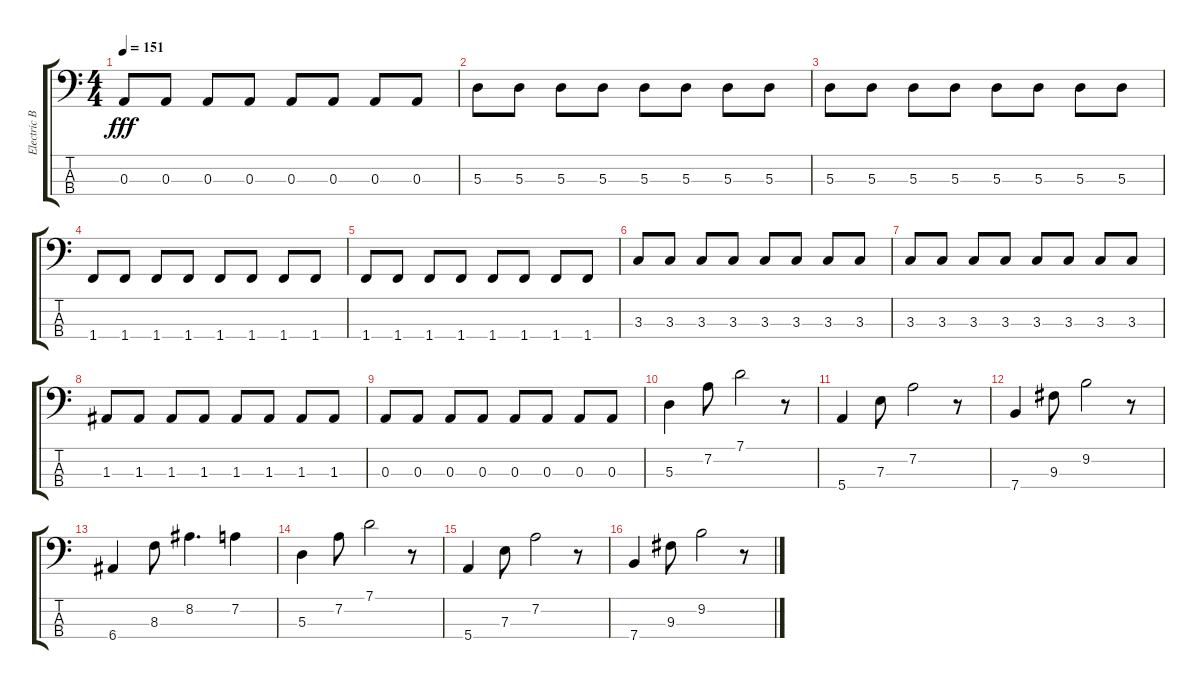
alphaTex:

\track ("Electric Bass Guitar" "Electric B") {instrument electricbassfinger}
\staff {score tabs}
\tuning (G2 D2 A1 E1) {hide}
\ts (4 4)
\tempo 151
\clef f4
\ks c
0.3.8{dy fff} 0.3.8 0.3.8 0.3.8 0.3.8 0.3.8 0.3.8 0.3.8 |
5.3.8 5.3.8 5.3.8 5.3.8 5.3.8 5.3.8 5.3.8 5.3.8 |
5.3.8 5.3.8 5.3.8 5.3.8 5.3.8 5.3.8 5.3.8 5.3.8 |
1.4.8 1.4.8 1.4.8 1.4.8 1.4.8 1.4.8 1.4.8 1.4.8 |
1.4.8 1.4.8 1.4.8 1.4.8 1.4.8 1.4.8 1.4.8 1.4.8 |
3.3.8 3.3.8 3.3.8 3.3.8 3.3.8 3.3.8 3.3.8 3.3.8 |
3.3.8 3.3.8 3.3.8 3.3.8 3.3.8 3.3.8 3.3.8 3.3.8 |
1.3.8 1.3.8 1.3.8 1.3.8 1.3.8 1.3.8 1.3.8 1.3.8 |
0.3.8 0.3.8 0.3.8 0.3.8 0.3.8 0.3.8 0.3.8 0.3.8 |
5.3.4 7.2.8 7.1.2 r.8 |
5.4.4 7.3.8 7.2.2 r.8 |
7.4.4 9.3.8 9.2.2 r.8 |
6.4.4 8.3.8 8.2.4{d} 7.2.4 |
5.3.4 7.2.8 7.1.2 r.8 |
5.4.4 7.3.8 7.2.2 r.8 |
7.4.4 9.3.8 9.2.2 r.8
